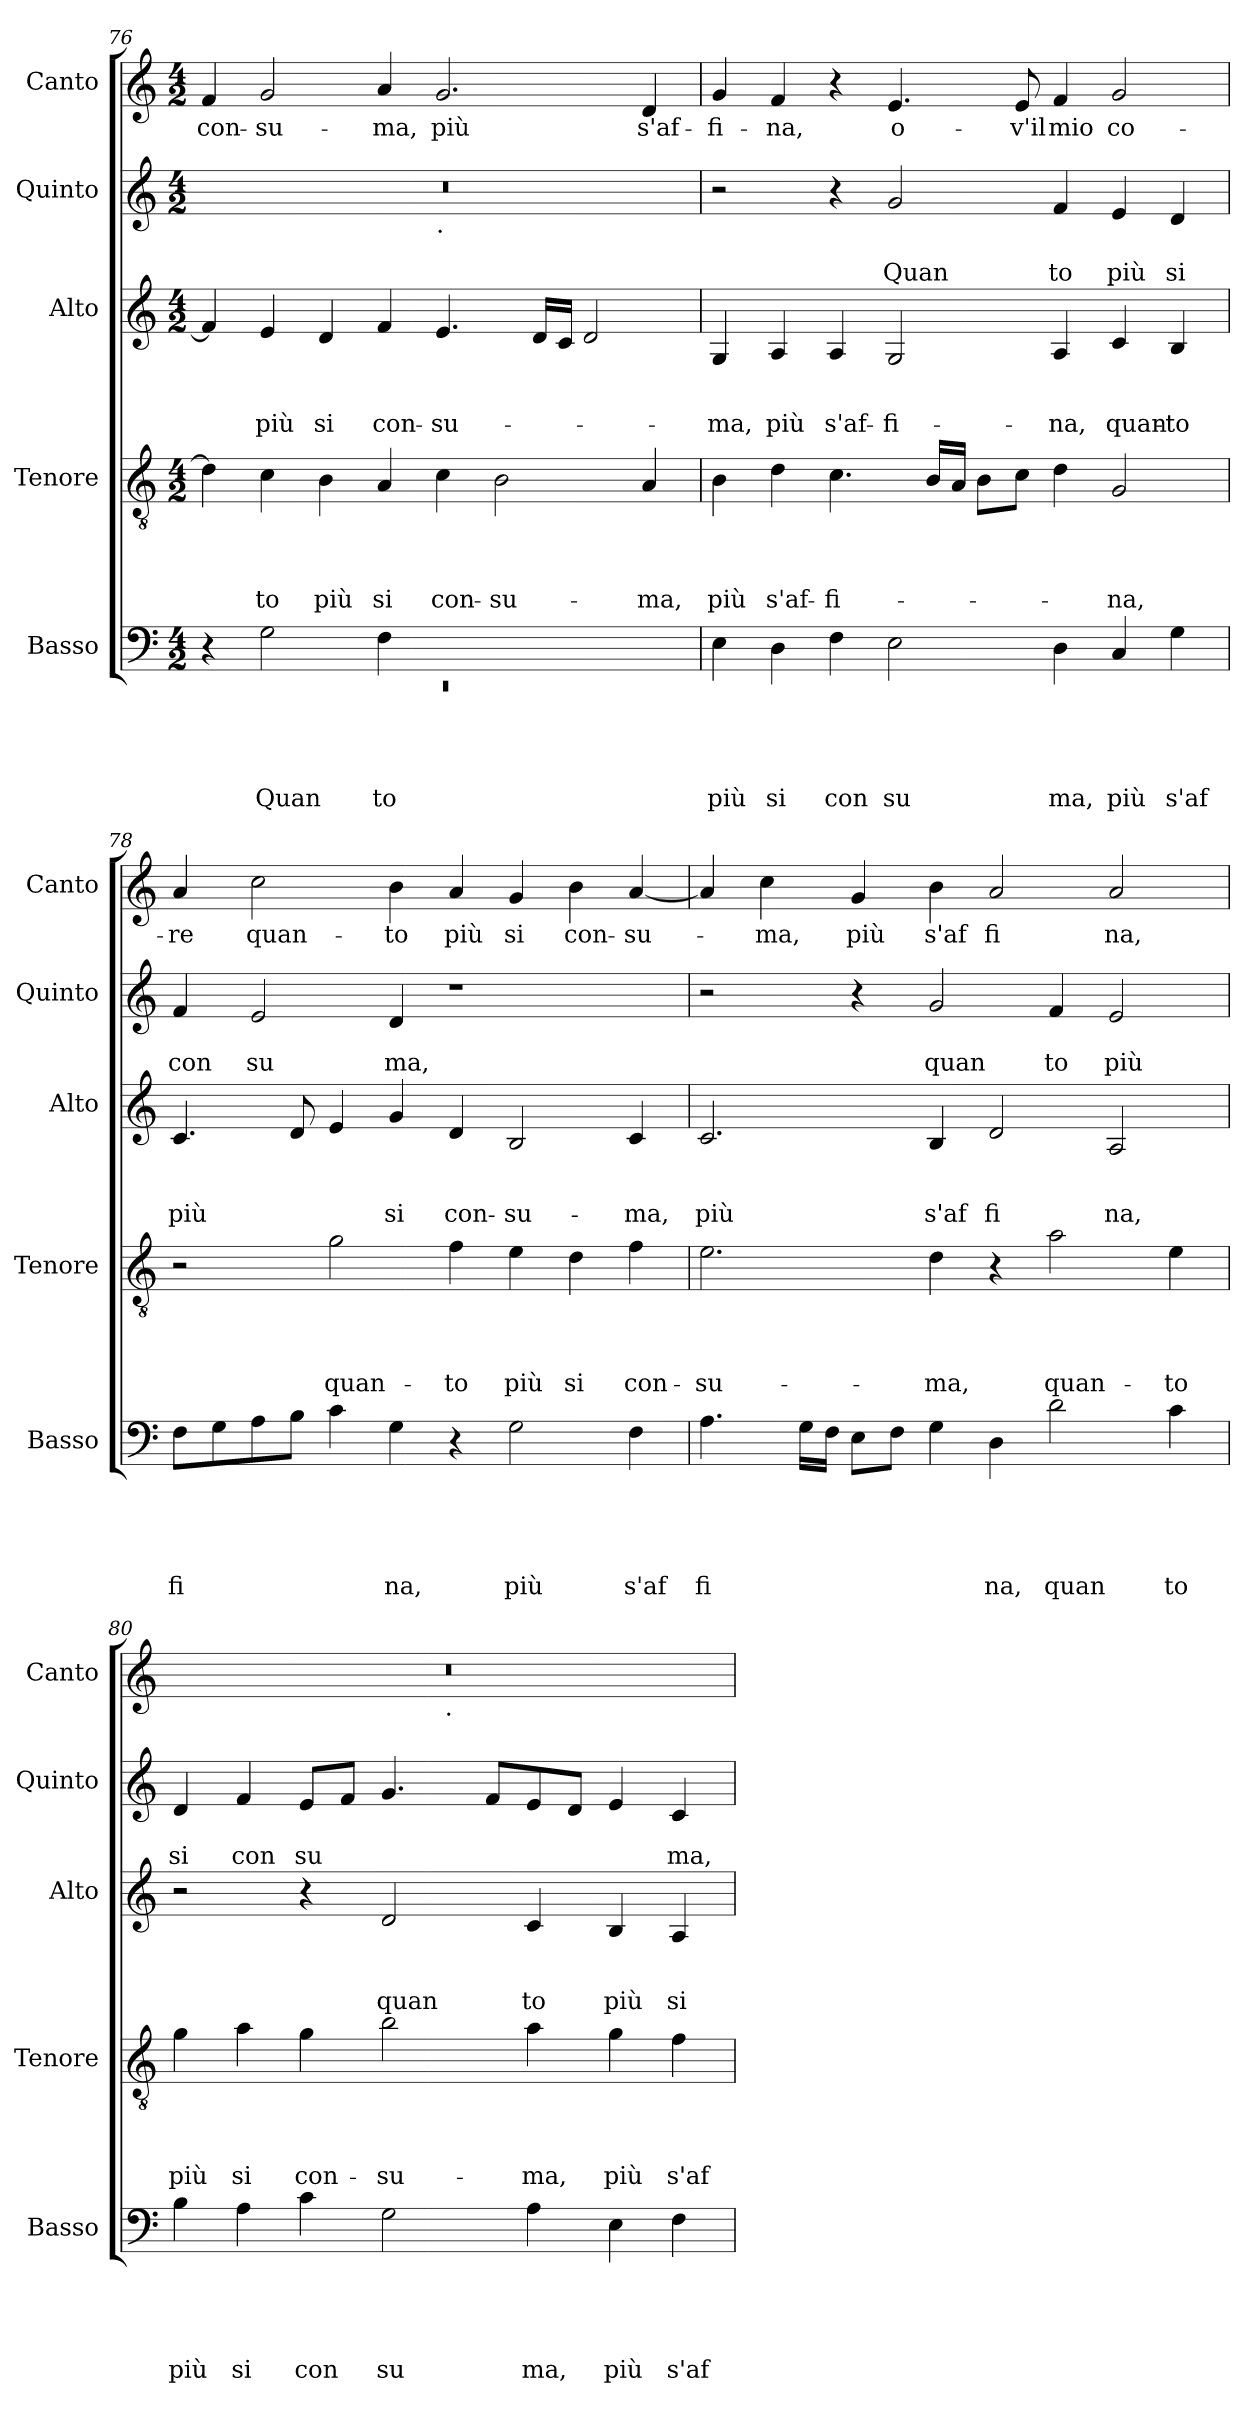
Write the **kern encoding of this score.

**kern	**text	**text	**text	**text	**text	**kern	**text	**text	**text	**text	**kern	**text	**text	**text	**kern	**text	**text	**kern	**text
*part5	*part5	*part5	*part5	*part5	*part5	*part4	*part4	*part4	*part4	*part4	*part3	*part3	*part3	*part3	*part2	*part2	*part2	*part1	*part1
*staff5	*staff5	*staff5	*staff5	*staff5	*staff5	*staff4	*staff4	*staff4	*staff4	*staff4	*staff3	*staff3	*staff3	*staff3	*staff2	*staff2	*staff2	*staff1	*staff1
*I"Basso	*	*	*	*	*	*I"Tenore	*	*	*	*	*I"Alto	*	*	*	*I"Quinto	*	*	*I"Canto	*
*I'Basso	*	*	*	*	*	*I'Tenore	*	*	*	*	*I'Alto	*	*	*	*I'Quinto	*	*	*I'Canto	*
*clefF4	*	*	*	*	*	*clefGv2	*	*	*	*	*clefG2	*	*	*	*clefG2	*	*	*clefG2	*
*k[]	*	*	*	*	*	*k[]	*	*	*	*	*k[]	*	*	*	*k[]	*	*	*k[]	*
*C:	*	*	*	*	*	*C:	*	*	*	*	*C:	*	*	*	*C:	*	*	*C:	*
*M4/2	*	*	*	*	*	*M4/2	*	*	*	*	*M4/2	*	*	*	*M4/2	*	*	*M4/2	*
=76	=76	=76	=76	=76	=76	=76	=76	=76	=76	=76	=76	=76	=76	=76	=76	=76	=76	=76	=76
*^	*	*	*	*	*	*	*	*	*	*	*	*	*	*	*	*	*	*	*
!	!LO:N:vis=1	!	!	!	!	!	!	!	!	!	!	!	!	!	!	!	!	!	!	!LO:LY:b
*	*^	*	*	*	*	*	*	*	*	*	*	*	*	*	*	*^	*	*	*	*
0ryy	0rEE	4r	.	.	.	.	.	4d\]	.	.	.	.	4f/]	.	.	.	0r	1ryy	.	.	4f/	con-
!	!	!	!	!	!	!	!LO:LY:b	!	!	!	!	!LO:LY:b	!	!	!	!LO:LY:b	!	!	!	!	!	!LO:LY:b
.	.	2G\	.	.	.	.	Quan	4c\	.	.	.	-to	4e/	.	.	più	.	.	.	.	2g/	-su-
!	!	!	!	!	!	!	!	!	!	!	!	!LO:LY:b	!	!	!	!LO:LY:b	!	!	!	!	!	!
.	.	.	.	.	.	.	.	4B\	.	.	.	più	4d/	.	.	si	.	.	.	.	.	.
!	!	!	!	!	!	!	!LO:LY:b	!	!	!	!	!LO:LY:b	!	!	!	!LO:LY:b	!	!	!	!	!	!LO:LY:b
.	.	4F\	.	.	.	.	to	4A/	.	.	.	si	4f/	.	.	con-	.	.	.	.	4a/	-ma,
!	!	!	!	!	!	!	!	!	!	!	!	!	!	!	!	!	!	!LO:TX:b:t=.	!	!	!	!
!	!	!	!	!	!	!	!	!	!	!	!	!LO:LY:b	!	!	!	!LO:LY:b	!	!	!	!	!	!LO:LY:b
.	.	1ryy	.	.	.	.	.	4c\	.	.	.	con-	4.e/	.	.	-su-	.	1ryy	.	.	2.g/	più
!	!	!	!	!	!	!	!	!	!	!	!	!LO:LY:b	!	!	!	!	!	!	!	!	!	!
.	.	.	.	.	.	.	.	2B\	.	.	.	-su-	.	.	.	.	.	.	.	.	.	.
.	.	.	.	.	.	.	.	.	.	.	.	.	16d/LL	.	.	.	.	.	.	.	.	.
.	.	.	.	.	.	.	.	.	.	.	.	.	16c/JJ	.	.	.	.	.	.	.	.	.
.	.	.	.	.	.	.	.	.	.	.	.	.	2d/	.	.	.	.	.	.	.	.	.
!	!	!	!	!	!	!	!	!	!	!	!	!LO:LY:b	!	!	!	!	!	!	!	!	!	!LO:LY:b
.	.	.	.	.	.	.	.	4A/	.	.	.	-ma,	.	.	.	.	.	.	.	.	4d/	s'af-
*v	*v	*v	*	*	*	*	*	*	*	*	*	*	*	*	*	*	*	*	*	*	*	*
=77	=77	=77	=77	=77	=77	=77	=77	=77	=77	=77	=77	=77	=77	=77	=77	=77	=77	=77	=77	=77
!	!	!	!	!	!LO:LY:b	!	!	!	!	!LO:LY:b	!	!	!	!LO:LY:b	!	!	!	!	!	!LO:LY:b
*	*	*	*	*	*	*	*	*	*	*	*	*	*	*	*v	*v	*	*	*	*
4E\	.	.	.	.	più	4B\	.	.	.	più	4G/	.	.	-ma,	2r	.	.	4g/	-fi-
!	!	!	!	!	!LO:LY:b	!	!	!	!	!LO:LY:b	!	!	!	!LO:LY:b	!	!	!	!	!LO:LY:b
4D\	.	.	.	.	si	4d\	.	.	.	s'af-	4A/	.	.	più	.	.	.	4f/	-na,
!	!	!	!	!	!LO:LY:b	!	!	!	!	!LO:LY:b	!	!	!	!LO:LY:b	!	!	!	!	!
4F\	.	.	.	.	con	4.c\	.	.	.	-fi-	4A/	.	.	s'af-	4r	.	.	4r	.
!	!	!	!	!	!LO:LY:b	!	!	!	!	!	!	!	!	!LO:LY:b	!	!	!LO:LY:b	!	!LO:LY:b
2E\	.	.	.	.	su	.	.	.	.	.	2G/	.	.	-fi-	2g/	.	Quan	4.e/	o-
.	.	.	.	.	.	16B/LL	.	.	.	.	.	.	.	.	.	.	.	.	.
.	.	.	.	.	.	16A/JJ	.	.	.	.	.	.	.	.	.	.	.	.	.
.	.	.	.	.	.	8B\L	.	.	.	.	.	.	.	.	.	.	.	.	.
!	!	!	!	!	!	!	!	!	!	!	!	!	!	!	!	!	!	!	!LO:LY:b
.	.	.	.	.	.	8c\J	.	.	.	.	.	.	.	.	.	.	.	8e/	-v'il
!	!	!	!	!	!LO:LY:b	!	!	!	!	!	!	!	!	!LO:LY:b	!	!	!LO:LY:b	!	!LO:LY:b
4D\	.	.	.	.	ma,	4d\	.	.	.	.	4A/	.	.	-na,	4f/	.	to	4f/	mio
!	!	!	!	!	!LO:LY:b	!	!	!	!	!LO:LY:b	!	!	!	!LO:LY:b	!	!	!LO:LY:b	!	!LO:LY:b
4C/	.	.	.	.	più	2G/	.	.	.	-na,	4c/	.	.	quan-	4e/	.	più	2g/	co-
!	!	!	!	!	!LO:LY:b	!	!	!	!	!	!	!	!	!LO:LY:b	!	!	!LO:LY:b	!	!
4G\	.	.	.	.	s'af	.	.	.	.	.	4B/	.	.	-to	4d/	.	si	.	.
=78	=78	=78	=78	=78	=78	=78	=78	=78	=78	=78	=78	=78	=78	=78	=78	=78	=78	=78	=78
!	!	!	!	!	!LO:LY:b	!	!	!	!	!	!	!	!	!LO:LY:b	!	!	!LO:LY:b	!	!LO:LY:b
8F\L	.	.	.	.	fi	2r	.	.	.	.	4.c/	.	.	più	4f/	.	con	4a/	-re
8G\	.	.	.	.	.	.	.	.	.	.	.	.	.	.	.	.	.	.	.
!	!	!	!	!	!	!	!	!	!	!	!	!	!	!	!	!	!LO:LY:b	!	!LO:LY:b
8A\	.	.	.	.	.	.	.	.	.	.	.	.	.	.	2e/	.	su	2cc\	quan-
8B\J	.	.	.	.	.	.	.	.	.	.	8d/	.	.	.	.	.	.	.	.
!	!	!	!	!	!	!	!	!	!	!LO:LY:b	!	!	!	!	!	!	!	!	!
4c\	.	.	.	.	.	2g\	.	.	.	quan-	4e/	.	.	.	.	.	.	.	.
!	!	!	!	!	!LO:LY:b	!	!	!	!	!	!	!	!	!LO:LY:b	!	!	!LO:LY:b	!	!LO:LY:b
4G\	.	.	.	.	na,	.	.	.	.	.	4g/	.	.	si	4d/	.	ma,	4b\	-to
!	!	!	!	!	!	!	!	!	!	!LO:LY:b	!	!	!	!LO:LY:b	!	!	!	!	!LO:LY:b
4r	.	.	.	.	.	4f\	.	.	.	-to	4d/	.	.	con-	1r	.	.	4a/	più
!	!	!	!	!	!LO:LY:b	!	!	!	!	!LO:LY:b	!	!	!	!LO:LY:b	!	!	!	!	!LO:LY:b
2G\	.	.	.	.	più	4e\	.	.	.	più	2B/	.	.	-su-	.	.	.	4g/	si
!	!	!	!	!	!	!	!	!	!	!LO:LY:b	!	!	!	!	!	!	!	!	!LO:LY:b
.	.	.	.	.	.	4d\	.	.	.	si	.	.	.	.	.	.	.	4b\	con-
!	!	!	!	!	!LO:LY:b	!	!	!	!	!LO:LY:b	!	!	!	!LO:LY:b	!	!	!	!	!LO:LY:b
4F\	.	.	.	.	s'af	4f\	.	.	.	con-	4c/	.	.	-ma,	.	.	.	[>4a/	-su-
!!LO:PB:g=z
=79	=79	=79	=79	=79	=79	=79	=79	=79	=79	=79	=79	=79	=79	=79	=79	=79	=79	=79	=79
!	!	!	!	!	!LO:LY:b	!	!	!	!	!LO:LY:b	!	!	!	!LO:LY:b	!	!	!	!	!
4.A\	.	.	.	.	fi	2.e\	.	.	.	-su-	2.c/	.	.	più	2r	.	.	4a/]	.
!	!	!	!	!	!	!	!	!	!	!	!	!	!	!	!	!	!	!	!LO:LY:b
.	.	.	.	.	.	.	.	.	.	.	.	.	.	.	.	.	.	4cc\	-ma,
16G\LL	.	.	.	.	.	.	.	.	.	.	.	.	.	.	.	.	.	.	.
16F\JJ	.	.	.	.	.	.	.	.	.	.	.	.	.	.	.	.	.	.	.
!	!	!	!	!	!	!	!	!	!	!	!	!	!	!	!	!	!	!	!LO:LY:b
8E\L	.	.	.	.	.	.	.	.	.	.	.	.	.	.	4r	.	.	4g/	più
8F\J	.	.	.	.	.	.	.	.	.	.	.	.	.	.	.	.	.	.	.
!	!	!	!	!	!	!	!	!	!	!LO:LY:b	!	!	!	!LO:LY:b	!	!	!LO:LY:b	!	!LO:LY:b
4G\	.	.	.	.	.	4d\	.	.	.	-ma,	4B/	.	.	s'af	2g/	.	quan	4b\	s'af
!	!	!	!	!	!LO:LY:b	!	!	!	!	!	!	!	!	!LO:LY:b	!	!	!	!	!LO:LY:b
4D\	.	.	.	.	na,	4r	.	.	.	.	2d/	.	.	fi	.	.	.	2a/	fi
!	!	!	!	!	!LO:LY:b	!	!	!	!	!LO:LY:b	!	!	!	!	!	!	!LO:LY:b	!	!
2d\	.	.	.	.	quan	2a\	.	.	.	quan-	.	.	.	.	4f/	.	to	.	.
!	!	!	!	!	!	!	!	!	!	!	!	!	!	!LO:LY:b	!	!	!LO:LY:b	!	!LO:LY:b
.	.	.	.	.	.	.	.	.	.	.	2A/	.	.	na,	2e/	.	più	2a/	na,
!	!	!	!	!	!LO:LY:b	!	!	!	!	!LO:LY:b	!	!	!	!	!	!	!	!	!
4c\	.	.	.	.	to	4e\	.	.	.	-to	.	.	.	.	.	.	.	.	.
=80	=80	=80	=80	=80	=80	=80	=80	=80	=80	=80	=80	=80	=80	=80	=80	=80	=80	=80	=80
!	!	!	!	!	!LO:LY:b	!	!	!	!	!LO:LY:b	!	!	!	!	!	!	!LO:LY:b	!	!
*	*	*	*	*	*	*	*	*	*	*	*	*	*	*	*	*	*	*^	*
4B\	.	.	.	.	più	4g\	.	.	.	più	2r	.	.	.	4d/	.	si	0r	1ryy	.
!	!	!	!	!	!LO:LY:b	!	!	!	!	!LO:LY:b	!	!	!	!	!	!	!LO:LY:b	!	!	!
4A\	.	.	.	.	si	4a\	.	.	.	si	.	.	.	.	4f/	.	con	.	.	.
!	!	!	!	!	!LO:LY:b	!	!	!	!	!LO:LY:b	!	!	!	!	!	!	!LO:LY:b	!	!	!
4c\	.	.	.	.	con	4g\	.	.	.	con-	4r	.	.	.	8e/L	.	su	.	.	.
.	.	.	.	.	.	.	.	.	.	.	.	.	.	.	8f/J	.	.	.	.	.
!	!	!	!	!	!LO:LY:b	!	!	!	!	!LO:LY:b	!	!	!	!LO:LY:b	!	!	!	!	!	!
2G\	.	.	.	.	su	2b\	.	.	.	-su-	2d/	.	.	quan	4.g/	.	.	.	.	.
!	!	!	!	!	!	!	!	!	!	!	!	!	!	!	!	!	!	!	!LO:TX:b:t=.	!
.	.	.	.	.	.	.	.	.	.	.	.	.	.	.	.	.	.	.	1ryy	.
.	.	.	.	.	.	.	.	.	.	.	.	.	.	.	8f/L	.	.	.	.	.
!	!	!	!	!	!LO:LY:b	!	!	!	!	!LO:LY:b	!	!	!	!LO:LY:b	!	!	!	!	!	!
4A\	.	.	.	.	ma,	4a\	.	.	.	-ma,	4c/	.	.	to	8e/	.	.	.	.	.
.	.	.	.	.	.	.	.	.	.	.	.	.	.	.	8d/J	.	.	.	.	.
!	!	!	!	!	!LO:LY:b	!	!	!	!	!LO:LY:b	!	!	!	!LO:LY:b	!	!	!	!	!	!
4E\	.	.	.	.	più	4g\	.	.	.	più	4B/	.	.	più	4e/	.	.	.	.	.
!	!	!	!	!	!LO:LY:b	!	!	!	!	!LO:LY:b	!	!	!	!LO:LY:b	!	!	!LO:LY:b	!	!	!
4F\	.	.	.	.	s'af	4f\	.	.	.	s'af-	4A/	.	.	si	4c/	.	ma,	.	.	.
*	*	*	*	*	*	*	*	*	*	*	*	*	*	*	*	*	*	*v	*v	*
=	=	=	=	=	=	=	=	=	=	=	=	=	=	=	=	=	=	=	=
*-	*-	*-	*-	*-	*-	*-	*-	*-	*-	*-	*-	*-	*-	*-	*-	*-	*-	*-	*-
